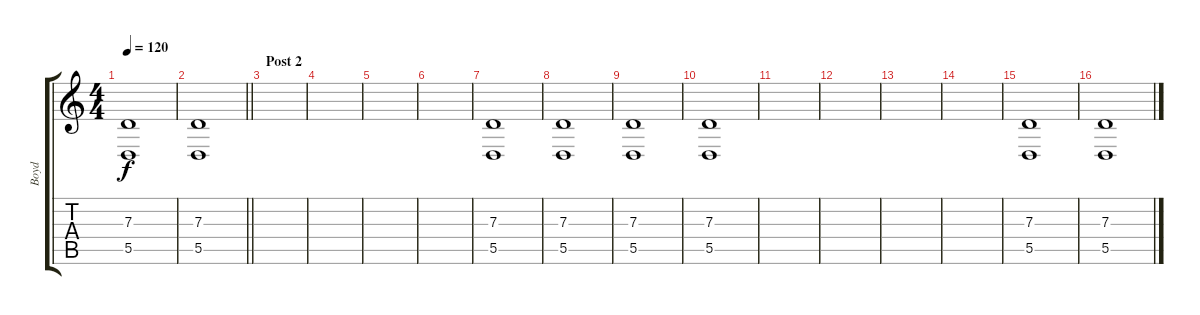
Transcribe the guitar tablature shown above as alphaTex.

\track ("Boyd" "Boyd") {instrument violin}
\staff {score tabs}
\tuning (E4 B3 G3 D3 A2 E2) {hide}
\ts (4 4)
\tempo 120
\clef g2
\ks c
(7.3 5.5).1{dy f} |
\barLineRight lightlight
(7.3 5.5).1 |
\section ("" "Post 2")
|
|
|
|
(7.3 5.5).1 |
(7.3 5.5).1 |
(7.3 5.5).1 |
(7.3 5.5).1 |
|
|
|
|
(7.3 5.5).1 |
(7.3 5.5).1
